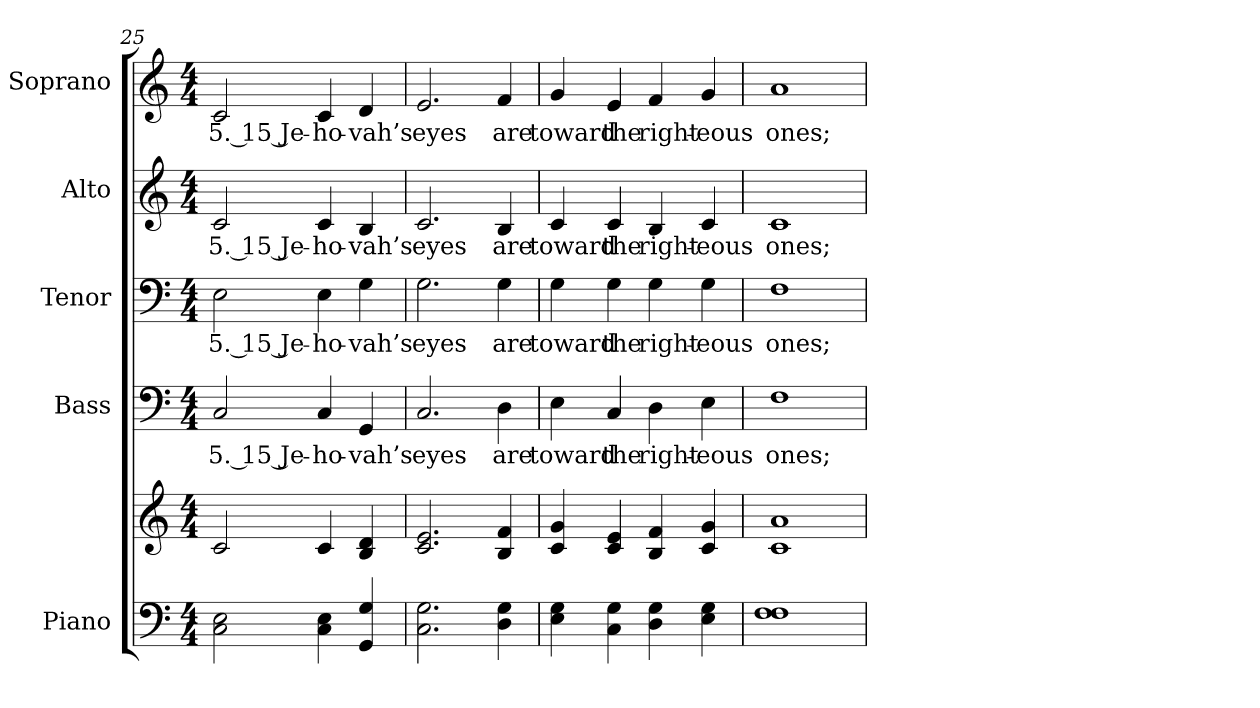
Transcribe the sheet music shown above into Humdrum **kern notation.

**kern	**kern	**kern	**text	**kern	**text	**kern	**text	**kern	**text
*part5	*part5	*part4	*part4	*part3	*part3	*part2	*part2	*part1	*part1
*staff6	*staff5	*staff4	*staff4	*staff3	*staff3	*staff2	*staff2	*staff1	*staff1
*I"Piano	*	*I"Bass	*	*I"Tenor	*	*I"Alto	*	*I"Soprano	*
*I'Pno.	*	*I'B.	*	*I'T.	*	*I'A.	*	*I'S.	*
!!LO:PB:g=z
*clefF4	*clefG2	*clefF4	*	*clefF4	*	*clefG2	*	*clefG2	*
*k[]	*k[]	*k[]	*	*k[]	*	*k[]	*	*k[]	*
*C:	*C:	*C:	*	*C:	*	*C:	*	*C:	*
*M4/4	*M4/4	*M4/4	*	*M4/4	*	*M4/4	*	*M4/4	*
=25	=25	=25	=25	=25	=25	=25	=25	=25	=25
!	!	!	!LO:LY:b:color=#000000	!	!	!	!	!	!
!	!	!	!	!	!LO:LY:b:color=#000000	!	!	!	!
!	!	!	!	!	!	!	!LO:LY:b:color=#000000	!	!
!	!	!	!	!	!	!	!	!	!LO:LY:b:color=#000000
2Ci\ 2Ei	2ci/	2Ci/	5. 15 Je-	2Ei\	5. 15 Je-	2ci/	5. 15 Je-	2ci/	5. 15 Je-
!	!	!	!LO:LY:b:color=#000000	!	!	!	!	!	!
!	!	!	!	!	!LO:LY:b:color=#000000	!	!	!	!
!	!	!	!	!	!	!	!LO:LY:b:color=#000000	!	!
!	!	!	!	!	!	!	!	!	!LO:LY:b:color=#000000
4Ci\ 4Ei	4ci/	4Ci/	-ho-	4Ei\	-ho-	4ci/	-ho-	4ci/	-ho-
!	!	!	!LO:LY:b:color=#000000	!	!	!	!	!	!
!	!	!	!	!	!LO:LY:b:color=#000000	!	!	!	!
!	!	!	!	!	!	!	!LO:LY:b:color=#000000	!	!
!	!	!	!	!	!	!	!	!	!LO:LY:b:color=#000000
4GGi/ 4Gi	4Bi/ 4di	4GGi/	-vah’s	4Gi\	-vah’s	4Bi/	-vah’s	4di/	-vah’s
=26	=26	=26	=26	=26	=26	=26	=26	=26	=26
!	!	!	!LO:LY:b:color=#000000	!	!	!	!	!	!
!	!	!	!	!	!LO:LY:b:color=#000000	!	!	!	!
!	!	!	!	!	!	!	!LO:LY:b:color=#000000	!	!
!	!	!	!	!	!	!	!	!	!LO:LY:b:color=#000000
2.Ci\ 2.Gi	2.ci/ 2.ei	2.Ci/	eyes	2.Gi\	eyes	2.ci/	eyes	2.ei/	eyes
!	!	!	!LO:LY:b:color=#000000	!	!	!	!	!	!
!	!	!	!	!	!LO:LY:b:color=#000000	!	!	!	!
!	!	!	!	!	!	!	!LO:LY:b:color=#000000	!	!
!	!	!	!	!	!	!	!	!	!LO:LY:b:color=#000000
4Di\ 4Gi	4Bi/ 4fi	4Di\	are	4Gi\	are	4Bi/	are	4fi/	are
=27	=27	=27	=27	=27	=27	=27	=27	=27	=27
!	!	!	!LO:LY:b:color=#000000	!	!	!	!	!	!
!	!	!	!	!	!LO:LY:b:color=#000000	!	!	!	!
!	!	!	!	!	!	!	!LO:LY:b:color=#000000	!	!
!	!	!	!	!	!	!	!	!	!LO:LY:b:color=#000000
4Ei\ 4Gi	4ci/ 4gi	4Ei\	toward	4Gi\	toward	4ci/	toward	4gi/	toward
!	!	!	!LO:LY:b:color=#000000	!	!	!	!	!	!
!	!	!	!	!	!LO:LY:b:color=#000000	!	!	!	!
!	!	!	!	!	!	!	!LO:LY:b:color=#000000	!	!
!	!	!	!	!	!	!	!	!	!LO:LY:b:color=#000000
4Ci\ 4Gi	4ci/ 4ei	4Ci/	the	4Gi\	the	4ci/	the	4ei/	the
!	!	!	!LO:LY:b:color=#000000	!	!	!	!	!	!
!	!	!	!	!	!LO:LY:b:color=#000000	!	!	!	!
!	!	!	!	!	!	!	!LO:LY:b:color=#000000	!	!
!	!	!	!	!	!	!	!	!	!LO:LY:b:color=#000000
4Di\ 4Gi	4Bi/ 4fi	4Di\	right-	4Gi\	right-	4Bi/	right-	4fi/	right-
!	!	!	!LO:LY:b:color=#000000	!	!	!	!	!	!
!	!	!	!	!	!LO:LY:b:color=#000000	!	!	!	!
!	!	!	!	!	!	!	!LO:LY:b:color=#000000	!	!
!	!	!	!	!	!	!	!	!	!LO:LY:b:color=#000000
4Ei\ 4Gi	4ci/ 4gi	4Ei\	-eous	4Gi\	-eous	4ci/	-eous	4gi/	-eous
=28	=28	=28	=28	=28	=28	=28	=28	=28	=28
!	!	!	!LO:LY:b:color=#000000	!	!	!	!	!	!
!	!	!	!	!	!LO:LY:b:color=#000000	!	!	!	!
!	!	!	!	!	!	!	!LO:LY:b:color=#000000	!	!
!	!	!	!	!	!	!	!	!	!LO:LY:b:color=#000000
1Fi 1Fi	1ci 1ai	1Fi	ones;	1Fi	ones;	1ci	ones;	1ai	ones;
=	=	=	=	=	=	=	=	=	=
*-	*-	*-	*-	*-	*-	*-	*-	*-	*-
